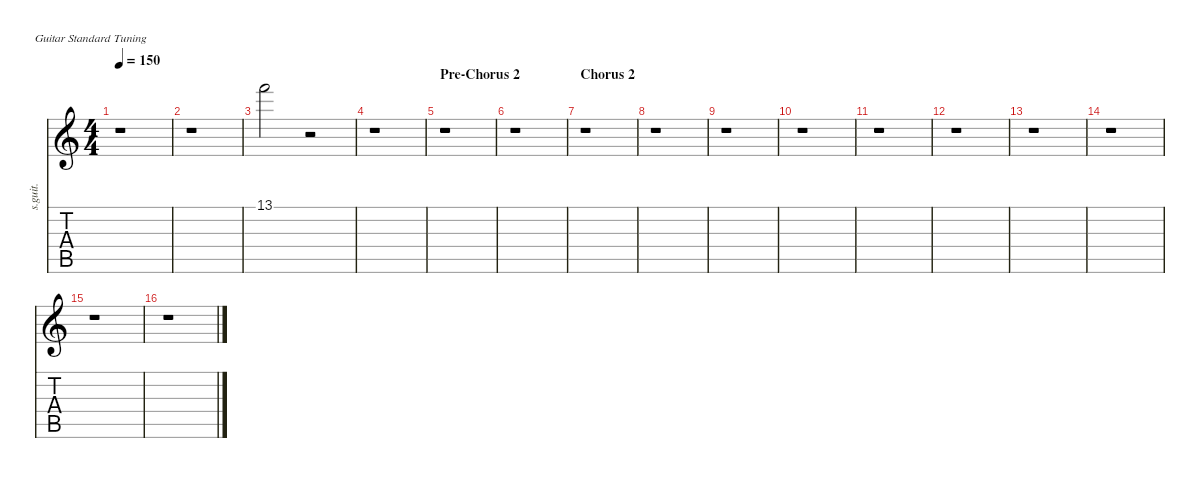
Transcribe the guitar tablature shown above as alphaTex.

\defaultSystemsLayout 4
\hideDynamics
\bracketExtendMode nobrackets
\track ("Synth Pad 1" "s.guit.") {instrument synthvoice}
\staff {score tabs}
\tuning (E4 B3 G3 D3 A2 E2)
\displaytranspose 12
\ts (4 4)
\tempo 150
\clef g2
\ks c
r.1{dy f} |
r.1 |
13.1.2{lyrics (0 "") lyrics (1 "") lyrics (2 "") lyrics (3 "") lyrics (4 "")} r.2 |
r.1 |
\section ("" "Pre-Chorus 2")
r.1 |
r.1 |
\section ("" "Chorus 2")
r.1 |
r.1 |
r.1 |
r.1 |
r.1 |
r.1 |
r.1 |
r.1 |
r.1 |
r.1
